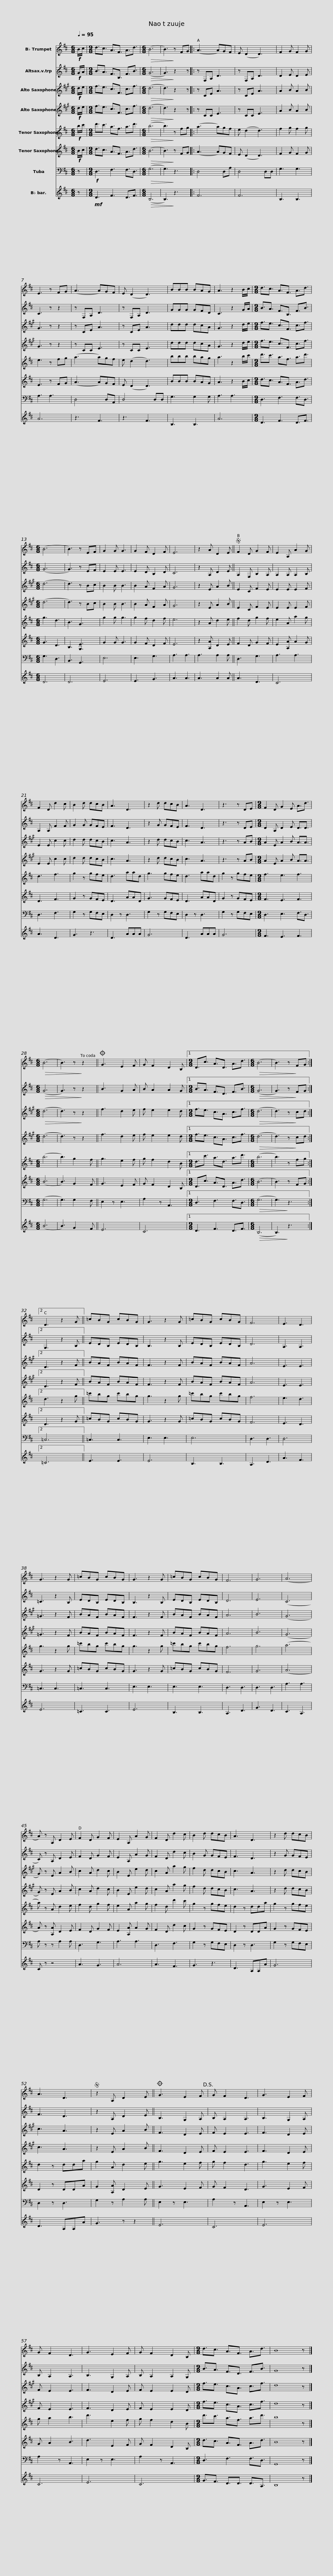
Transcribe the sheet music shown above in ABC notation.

X:1
%%score 1 2 3 4 5 6 7 8
L:1/8
Q:1/4=95
M:6/8
I:linebreak $
K:none
V:1 treble transpose=-2
V:2 treble transpose=-2
V:3 treble transpose=-9
V:4 treble transpose=-9
V:5 treble transpose=-14
V:6 treble transpose=-14
V:7 bass transpose=-2
V:8 treble transpose=-2
V:1
[K:D]!f! B/c/ |[M:9/8] d3/2c3/2 A3/2F3/2 A3/2d3/2 |[M:6/8]!>(! (B6 | B3)!>)! z FG |: (A3 A)GF | %5
 E (D2 D3) |$ F2 G F2 G | E3 z FG | (A3 A)GF | E (D2 D3) | %10
 BBB BAG | A3 z2 B/c/ |$[M:9/8] d3/2c3/2 A3/2F3/2 A3/2d3/2 |[M:6/8] (B6 | B3) z EF | %15
 G2 G G3 | G2 F D2 F | E6 | z2 A D2 E ||$S F2 D G2 F | %20
 E2 A, A2 G | F2 D d2 c | B2 d dcB | A3 D3 | z2 d dcB | %25
 A3 D3 |$ z3 z DE |[M:9/8] F2 D G2 E A3/2d3/2 |[M:6/8]!>(! (B6 | B3) z!>)! z2 || %30
O G3 E2 F | G F2 D2 B, |1$[M:9/8] D3/2c3/2 A3/2D3/2 A3/2d3/2 |[M:6/8]!>(! (B6 | B3) z!>)! FG :|2 %35
 D3 z2 G || =cBG cBG | G3 z2 G |$ =cBG cBG | F6 | %40
 E3 D3 | G3 z2 G | =cBG cBG | G3 z2 G | =cBG cBG |$ %45
 F6 | G6 | (A6 | A) z A, D2 E | F2 D G2 F | %50
 E2 A, A2 G | F2 D d2 c | B2 d dcB |$ A3 D3 | z2 d dcB | %55
 A3 D3 |S z2 A, D2 E ||O G3 E2 F!D.S.! | G F2 D3 |$ G3 E2 F | %60
 G F2 D3 | G3 E2 F | G F2 D2 B, |[M:9/8] d3/2c3/2 A3/2F3/2 A3/2d3/2 | B8 z |] %65
V:2
[K:D]!f! G/A/ |[M:9/8] B3/2A3/2 F3/2B,3/2 F3/2B3/2 |[M:6/8]!>(! (G6 | G3)!>)! z2 z |: z F,A, D3 | %5
 z F,A, D3 |$ D2 E D2 E | C3 z z2 | z F,A, D3 | z F,A, D3 | %10
 GGG GFD | C3 z2 G/A/ |$[M:9/8] B3/2A3/2 F3/2B,3/2 F3/2B3/2 |[M:6/8] (G6 | G3) z EF | %15
 E2 E E3 | E2 D B,2 D | C6 | z2 A, D2 E ||$ A,2 F, B,2 A, | %20
 A,2 A, A,2 B, | A,2 A, F2 F | G2 G GFE | F3 D3 | z2 G GFE | %25
 F3 D3 |$ z3 z DE |[M:9/8] D2 A, D2 E D3/2D3/2 |[M:6/8]!>(! (G6 | G3) z!>)! z2 || %30
 B3 G2 A | B A2 A2 G |1$[M:9/8] B3/2A3/2 F3/2D3/2 F3/2B3/2 |[M:6/8]!>(! (G6 | G3) z!>)! FG :|2 %35
 G,3 z2 B, || EDB, EDB, | B,3 z2 B, |$ EDB, EDB, | D6 | %40
 A,3 A,3 | =C3 z2 B, | EDB, EDB, | B,3 z2 B, | EDB, EDB, |$ %45
 D6 | E6 | (C6 | C) z A, D2 E | F2 D G2 F | %50
 E2 A, A2 G | F2 D d2 c | B2 G GFE |$ F3 D3 | z2 G GFE | %55
 F3 D3 | z2 A, D2 E || B,3 G,2 A, | B, A,2 A,3 |$ B,3 G,2 A, | %60
 B, A,2 A,3 | B,3 G,2 A, | B, A,2 A,2 G, |[M:9/8] B3/2A3/2 F3/2D3/2 F3/2B3/2 | G8 z |] %65
V:3
[K:A]!f! d/e/ |[M:9/8] f3/2e3/2 c3/2F3/2 c3/2f3/2 |[M:6/8]!>(! (d6 | d3)!>)! z2 z |: z CE A3 | %5
 z CE A3 |$ A2 B A2 B | G3 z z2 | z CE A3 | z CE A3 | %10
 ddd dcA | G3 z2 d/e/ |$[M:9/8] f3/2e3/2 c3/2F3/2 c3/2f3/2 |[M:6/8] (d6 | d3) z Bc | %15
 B2 B B3 | B2 A F2 A | G6 | z2 E A2 B ||$ E2 C F2 E | %20
 E2 E E2 F | E2 E c2 c | d2 d dcB | c3 A3 | z2 d dcB | %25
 c3 A3 |$ z3 z AB |[M:9/8] A2 E A2 B A3/2A3/2 |[M:6/8]!>(! (d6 | d3) z!>)! z2 || %30
 f3 d2 e | f e2 e2 d |1$[M:9/8] f3/2e3/2 c3/2A3/2 c3/2f3/2 |[M:6/8]!>(! (d6 | d3) z!>)! cd :|2 %35
 D3 z2 F || BAF BAF | F3 z2 F |$ BAF BAF | A6 | %40
 E3 E3 | =G3 z2 F | BAF BAF | F3 z2 F | BAF BAF |$ %45
 A6 | B6 | (G6 | G) z E A2 B | c2 A d2 c | %50
 B2 E e2 d | c2 A a2 g | f2 d dcB |$ c3 A3 | z2 d dcB | %55
 c3 A3 | z2 E A2 B || F3 D2 E | F E2 E3 |$ F3 D2 E | %60
 F E2 E3 | F3 D2 E | F E2 E2 D |[M:9/8] f3/2e3/2 c3/2A3/2 c3/2f3/2 | d8 z |] %65
V:4
[K:A]!f! d/e/ |[M:9/8] f3/2e3/2 c3/2F3/2 c3/2f3/2 |[M:6/8]!>(! (d6 | d3)!>)! z2 z |: z CC E3 | %5
 z CC E3 |$ A2 B A2 B | G3 z z2 | z CC E3 | z CC E3 | %10
 ddd dcA | G3 z2 d/e/ |$[M:9/8] f3/2e3/2 c3/2F3/2 c3/2f3/2 |[M:6/8] (d6 | d3) z Bc | %15
 B2 B B3 | B2 A F2 A | G6 | z2 E A2 B ||$ E2 C F2 E | %20
 E2 E E2 F | E2 E c2 c | d2 d dcB | c3 A3 | z2 d dcB | %25
 c3 A3 |$ z3 z AB |[M:9/8] A2 E A2 B A3/2A3/2 |[M:6/8] (d6 | d3) z z2 || %30
 f3 d2 e | f e2 e2 d |1$[M:9/8] f3/2e3/2 c3/2A3/2 c3/2f3/2 |[M:6/8]!>(! (d6 | d3) z!>)! cd :|2 %35
 D3 z2 F || BAF BAF | F3 z2 F |$ BAF BAF | A6 | %40
 E3 E3 | =G3 z2 F | BAF BAF | F3 z2 F | BAF BAF |$ %45
 A6 | B6 | (G6 | G) z E A2 B | c2 A d2 c | %50
 B2 E e2 d | c2 A a2 g | f2 d dcB |$ c3 A3 | z2 d dcB | %55
 c3 A3 | z2 E A2 B || F3 D2 E | F E2 E3 |$ F3 D2 E | %60
 F E2 E3 | F3 D2 E | F E2 E2 D |[M:9/8] f3/2e3/2 c3/2A3/2 c3/2f3/2 | d8 z |] %65
V:5
[K:D]!f! b/c'/ |[M:9/8] d'3/2c'3/2 a3/2f3/2 a3/2d'3/2 |[M:6/8]!>(! (b6 | b3)!>)! z fg |: (a3 a)gf | %5
 e (d2 d3) |$ f2 g f2 g | e3 z fg | (a3 a)gf | e (d2 d3) | %10
 bbb bag | a3 z2 b/c'/ |$[M:9/8] d'3/2c'3/2 a3/2f3/2 a3/2d'3/2 |[M:6/8] g3 d3 | B3 G3 | %15
 g2 g g3 | g2 f d2 f | e6 | z2 A d2 e ||$ f2 d g2 f | %20
 e2 A a2 g | d3 f3 | g2 z gfe | d3 aad | g3 gfe | %25
 d3 aad |$ g2 z gfe |[M:9/8] f3 e3 f3 |[M:6/8] (b6 | b3) g2 f || %30
 g3 e2 f | g f2 d2 B |1$[M:9/8] d3/2c'3/2 a3/2d3/2 a3/2d'3/2 |[M:6/8] (b6 | b3) z fg :|2 %35
 d3 z2 g || =c'bg c'bg | g3 z2 g |$ =c'bg c'bg | f6 | %40
 e3 d3 | g3 z2 g | =c'bg c'bg | g3 z2 g | =c'bg c'bg |$ %45
 f6 | g6 | (a6 | a) z A d2 e | f2 d g2 f | %50
 e2 A a2 g | f2 d d'2 c' | g2 z gfe |$ d2 z dda | g2 z gfe | %55
 d2 z dda | g2 A d2 e || g3 e2 f | g f2 d3 |$ g3 e2 f | %60
 g a2 b3 | d'3 e2 f | g f2 d2 B |[M:9/8] d'3/2c'3/2 a3/2f3/2 a3/2d'3/2 | b8 z |] %65
V:6
[K:D]!f! B/c/ |[M:9/8] d3/2c3/2 A3/2F3/2 A3/2d3/2 |[M:6/8]!>(! (B6 | B3)!>)! z FG |: (A3 A)GF | %5
 E (D2 D3) |$ F2 G F2 G | E3 z FG | (A3 A)GF | E (D2 D3) | %10
 BBB BAG | A3 z2 B/c/ |$[M:9/8] d3/2c3/2 A3/2F3/2 A3/2d3/2 |[M:6/8] G3 D3 | B,3 [G,E]3 | %15
 G2 G G3 | G2 F D2 F | E6 | z2 [A,A] D2 E ||$ F2 D G2 F | %20
 E2 [A,A] A2 G | D3 F3 | G2 z GFE | D3 AAD | G3 GFE | %25
 D3 AAD |$ G2 z GFE |[M:9/8] F3 E3 F3 |[M:6/8] (B6 | B3) G2 F || %30
 G3 E2 F | G F2 D2 B, |1$[M:9/8] D3/2c3/2 A3/2D3/2 A3/2d3/2 |[M:6/8] (B6 | B3) z FG :|2 %35
 D3 z2 G || =cBG cBG | G3 z2 G |$ =cBG cBG | F6 | %40
 E3 D3 | G3 z2 G | =cBG cBG | G3 z2 G | =cBG cBG |$ %45
 F6 | G6 | (A6 | A) z [A,A] D2 E | F2 D G2 F | %50
 E2 [A,A] A2 G | F2 D d2 c | G2 z GFE |$ D2 z DDA | G2 z GFE | %55
 D2 z DDA | G2 [A,A] D2 E || G3 E2 F | G F2 D3 |$ G3 E2 F | %60
 G A2 B3 | d3 E2 F | G F2 D2 B, |[M:9/8] d3/2c3/2 A3/2F3/2 A3/2d3/2 | B8 z |] %65
V:7
[K:D] z |[M:9/8]!f! D,3 F,3 F,3/2D,3/2 |[M:6/8]!>(! (G,6 | G,3)!>)! z3 |: D,4 D,A, | %5
 D,4 D,D, |$ G,3 G,3 | A,3 A,3 | D,4 D,A,, | D,4 D,D, | %10
 G,3 G,2 G, | A,3 A,3 |$[M:9/8] D,3 F,3 F,3/2D,3/2 |[M:6/8] G,3 D,3 | B,,3 G,,3 | %15
 E,6 | E,3 G,3 | A,3 A,3 | A,3 A,2 A, ||$ D,3 G,3 | %20
 A,3 A,3 | D,3 F,3 | G,2 z G,F,E, | D,2 z D,3 | G,2 z G,F,E, | %25
 D,2 z D,3 |$ G,2 z G,F,E, |[M:9/8] D,3 E,3 F,3/2D,3/2 |[M:6/8] (G,6 | G,3) G,2 F, || %30
 E,2 z E,3 | A,2 z A,,3 |1$[M:9/8] D,3 F,3 F,3/2D,3/2 |[M:6/8]!>(! (G,6 | G,3)!>)! z3 :|2 %35
 =C,6 || =C,3 C,3 | E,3 E,3 |$ E,6 | D,3 D,3 | %40
 D,6 | =C,3 C,3 | =C,3 C,3 | E,3 E,3 | E,3 E,3 |$ %45
 D,3 D,3 | D,3 D,3 | A,3 A,3 | A, z z A,2 A, | D,3 G,3 | %50
 A,3 A,3 | D,3 F,3 | G,2 z G,F,E, |$ D,2 z D,3 | G,2 z G,F,E, | %55
 D,2 z D,3 | G,2 z A,2 A, || E,2 z E,3 | A,2 z A,,3 |$ E,2 z E,3 | %60
 A,2 z A,,3 | E,2 z E,3 | A,2 z A,,3 |[M:9/8] D,3 F,3 F,3/2D,3/2 | G,,8 z |] %65
V:8
[K:D] z |[M:9/8]!mf! D3 F3 D3/2F3/2 |[M:6/8]!>(! (B,6 | B,3)!>)! z3 |: F6 | %5
 F6 |$ B,3 B,3 | A6 | z3 F3 | z3 F3 | %10
 B,3 B,3 | A6 |$[M:9/8] D3 F3 D3/2F3/2 |[M:6/8] D6 | D6 | %15
 E6 | E3 G3 | A3 A3 | A3 A2 A ||$ A3 D3 | %20
 C6 | A3 D3 | G3 z3 | D3 AAA | G6 | %25
 D3 AAA |$ G6 |[M:9/8] F3 E3 F3 |[M:6/8] (B6 | B3) G2 F || %30
 E6 | C6 |1$[M:9/8] D3 F3 D3/2F3/2 |[M:6/8]!>(! (B,6 | B,3)!>)! z3 :|2 %35
 =C6 || E3 E3 | E6 |$ B,3 B,3 | A,3 D3 | %40
 A3 F3 | E6 | =C3 C3 | E6 | B,3 B,3 |$ %45
 A,3 D3 | G3 D3 | C3 A,3 | C z z4 | A3 G3 | %50
 A6 | A3 F3 | G3 z3 |$ D3 A,A,A | G6 | %55
 D3 A,A,A | G3 z z2 || E6 | C6 |$ E6 | %60
 C6 | E6 | C6 |[M:9/8] G3/2F3/2 D3/2D3/2 D3/2A,3/2 | B,8 z |] %65
